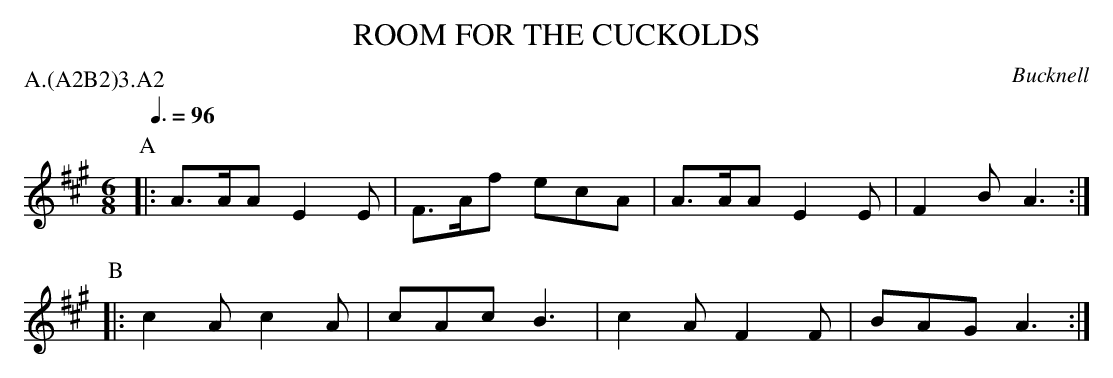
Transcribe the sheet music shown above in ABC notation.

X:1
T: ROOM FOR THE CUCKOLDS
O: Bucknell
P: A.(A2B2)3.A2
Q: 3/8=96
M: 6/8
L: 1/8
K: A
P: A
|: A>AA E2E | F>Af ecA | A>AA E2E | F2B A3 :|
P: B
|: c2A  c2A | cAc  B3  | c2A  F2F | BAG A3 :|
